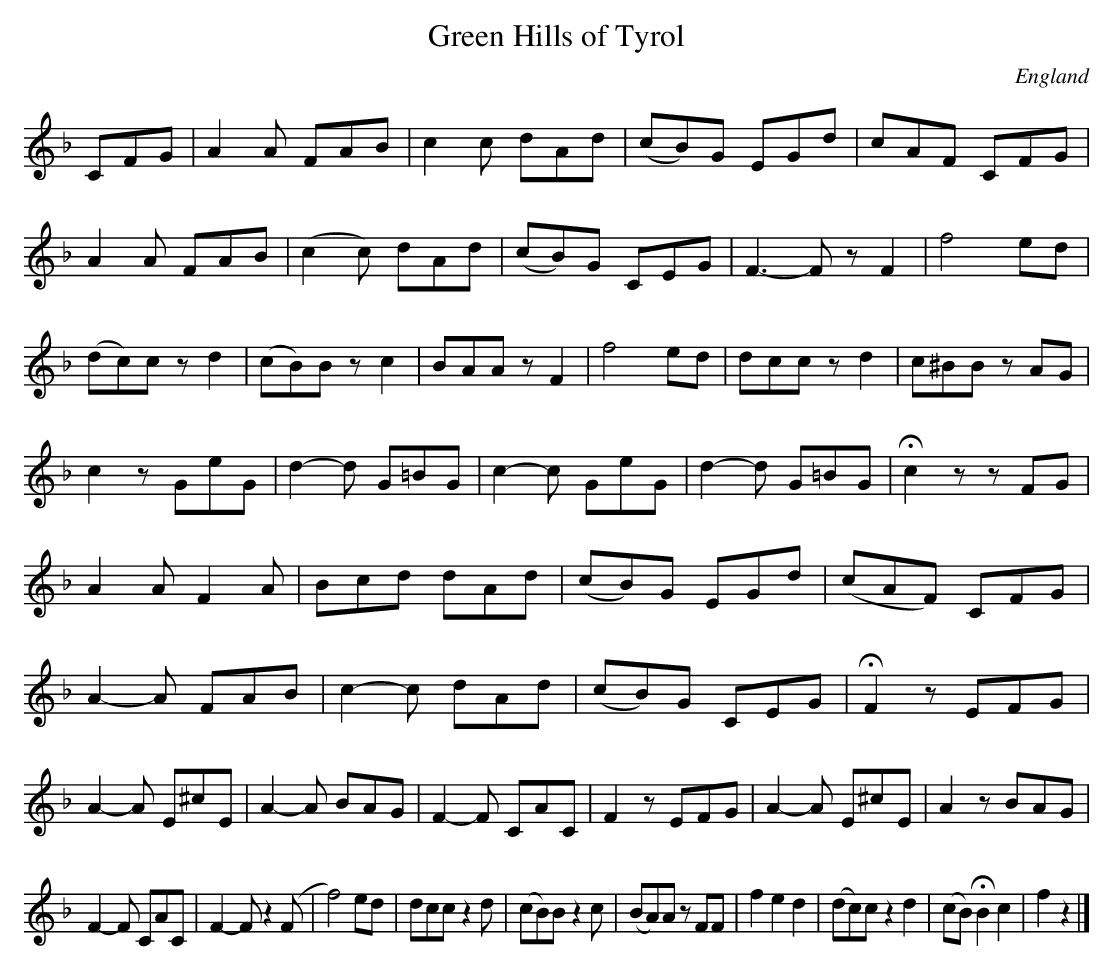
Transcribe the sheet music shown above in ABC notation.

X:1
T:Green Hills of Tyrol
L:1/8
O:England
K:F major
CFG | \
A2A FAB | c2c   dAd | (cB)G EGd | cAF CFG | \
A2A FAB | (c2c) dAd | (cB)G CEG | F3-FzF2 |
f4   ed | (dc)c zd2 | (cB)B zc2 | BAA zF2 | \
f4   ed | dcc   zd2 | c^BB zAG | c2z GeG |
d2-d G=BG | c2-c GeG | d2-d G=BG | Hc2z zFG | \
A2A F2A | Bcd dAd | (cB)G EGd | (cAF) CFG |
A2-A FAB | c2-c dAd | (cB)G CEG | HF2z EFG | \
A2-A E^cE | A2-A BAG | F2-F CAC | F2z EFG | \
A2-A E^cE | A2z BAG | ! F2-F CAC | F2-F z2 (F | \
f4) ed | dcc z2d | (cB)B z2c | (BA)A zFF | \
f2e2d2 | (dc)c z2d2 | (cB) HB2 c2 | f2 z2 |]
